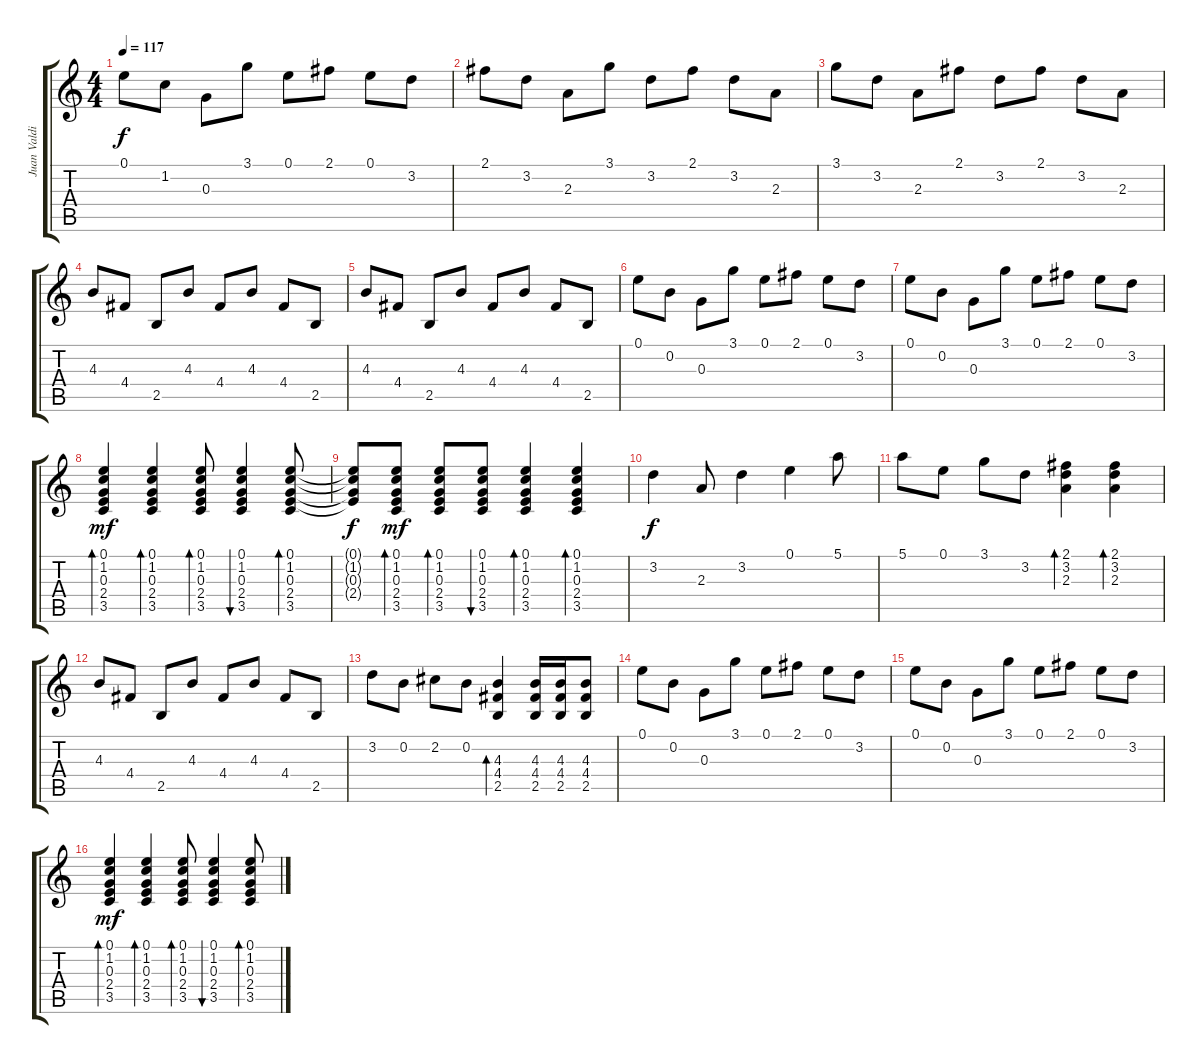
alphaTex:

\track ("Juan Valdivia - Guitarra 1" "Juan Valdi") {instrument acousticguitarsteel}
\staff {score tabs}
\tuning (E4 B3 G3 D3 A2 E2) {hide}
\ts (4 4)
\tempo 117
\clef g2
\ks c
0.1.8{dy f} 1.2.8 0.3.8 3.1.8 0.1.8 2.1.8 0.1.8 3.2.8 |
2.1.8 3.2.8 2.3.8 3.1.8 3.2.8 2.1.8 3.2.8 2.3.8 |
3.1.8 3.2.8 2.3.8 2.1.8 3.2.8 2.1.8 3.2.8 2.3.8 |
4.3.8 4.4.8 2.5.8 4.3.8 4.4.8 4.3.8 4.4.8 2.5.8 |
4.3.8 4.4.8 2.5.8 4.3.8 4.4.8 4.3.8 4.4.8 2.5.8 |
0.1.8 0.2.8 0.3.8 3.1.8 0.1.8 2.1.8 0.1.8 3.2.8 |
0.1.8 0.2.8 0.3.8 3.1.8 0.1.8 2.1.8 0.1.8 3.2.8 |
(0.1 1.2 0.3 2.4 3.5).4{bd 120 dy mf} (0.1 1.2 0.3 2.4 3.5).4{bd 120} (0.1 1.2 0.3 2.4 3.5).8{bd 120} (0.1 1.2 0.3 2.4 3.5).4{bu 120} (0.1 1.2 0.3 2.4 3.5).8{bd 120} |
(0.1{t} 1.2{t} 0.3{t} 2.4{t}).8{dy f} (0.1 1.2 0.3 2.4 3.5).8{bd 120 dy mf} (0.1 1.2 0.3 2.4 3.5).8{bd 120} (0.1 1.2 0.3 2.4 3.5).8{bu 120} (0.1 1.2 0.3 2.4 3.5).4{bd 120} (0.1 1.2 0.3 2.4 3.5).4{bd 120} |
3.2.4{dy f} 2.3.8 3.2.4 0.1.4 5.1.8 |
5.1.8 0.1.8 3.1.8 3.2.8 (2.1 3.2 2.3).4{bd 120} (2.1 3.2 2.3).4{bd 120} |
4.3.8 4.4.8 2.5.8 4.3.8 4.4.8 4.3.8 4.4.8 2.5.8 |
3.2.8 0.2.8 2.2.8 0.2.8 (4.3 4.4 2.5).4{bd 120} (4.3 4.4 2.5).16 (4.3 4.4 2.5).16 (4.3 4.4 2.5).8 |
0.1.8 0.2.8 0.3.8 3.1.8 0.1.8 2.1.8 0.1.8 3.2.8 |
0.1.8 0.2.8 0.3.8 3.1.8 0.1.8 2.1.8 0.1.8 3.2.8 |
(0.1 1.2 0.3 2.4 3.5).4{bd 120 dy mf} (0.1 1.2 0.3 2.4 3.5).4{bd 120} (0.1 1.2 0.3 2.4 3.5).8{bd 120} (0.1 1.2 0.3 2.4 3.5).4{bu 120} (0.1 1.2 0.3 2.4 3.5).8{bd 120}
